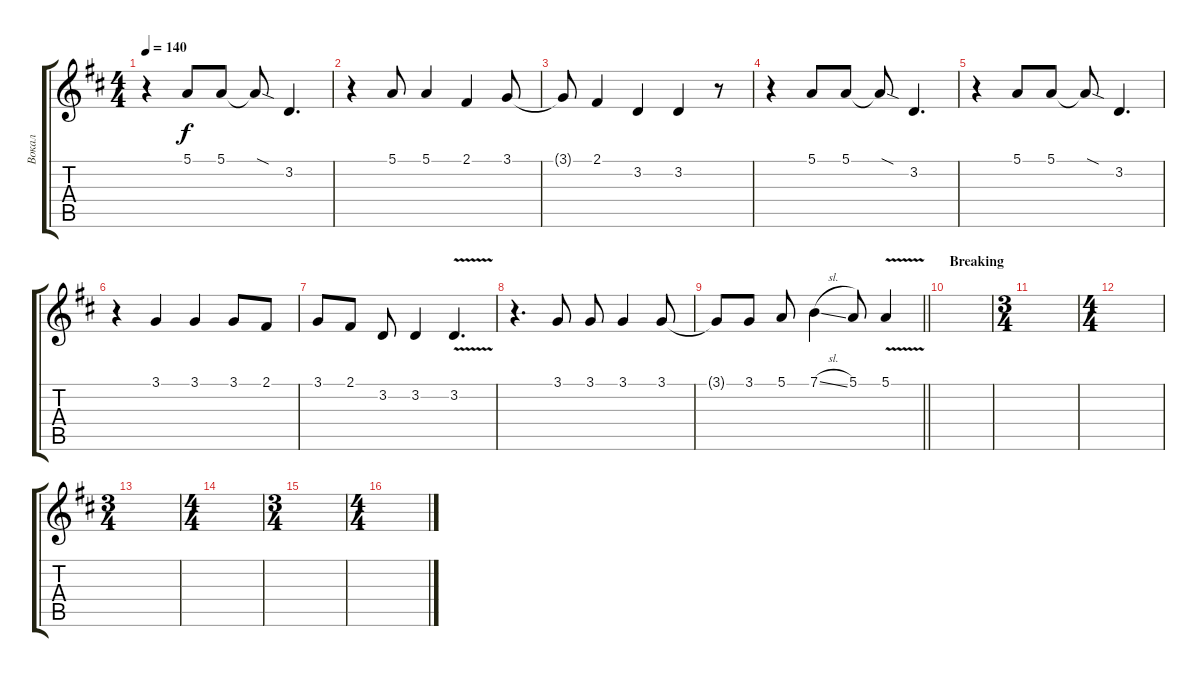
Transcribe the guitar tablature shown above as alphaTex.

\track ("Вокал" "Вокал") {instrument trumpet}
\staff {score tabs}
\tuning (E4 B3 G3 D3 A2 E2) {hide}
\ts (4 4)
\tempo 140
\clef g2
\ks bminor
r.4{dy f} 5.1.8 5.1.8 5.1{sod t}.8 3.2.4{d} |
r.4 5.1.8 5.1.4 2.1.4 3.1.8 |
3.1{t}.8 2.1.4 3.2.4 3.2.4 r.8 |
r.4 5.1.8 5.1.8 5.1{sod t}.8 3.2.4{d} |
r.4 5.1.8 5.1.8 5.1{sod t}.8 3.2.4{d} |
r.4 3.1.4 3.1.4 3.1.8 2.1.8 |
3.1.8 2.1.8 3.2.8 3.2.4 3.2{v}.4{d} |
r.4{d} 3.1.8 3.1.8 3.1.4 3.1.8 |
\barLineRight lightlight
3.1{t}.8 3.1.8 5.1.8 7.1{sl}.4 5.1.8 5.1{v}.4 |
\section ("" "Breaking")
|
\ts (3 4)
|
\ts (4 4)
|
\ts (3 4)
|
\ts (4 4)
|
\ts (3 4)
|
\ts (4 4)
